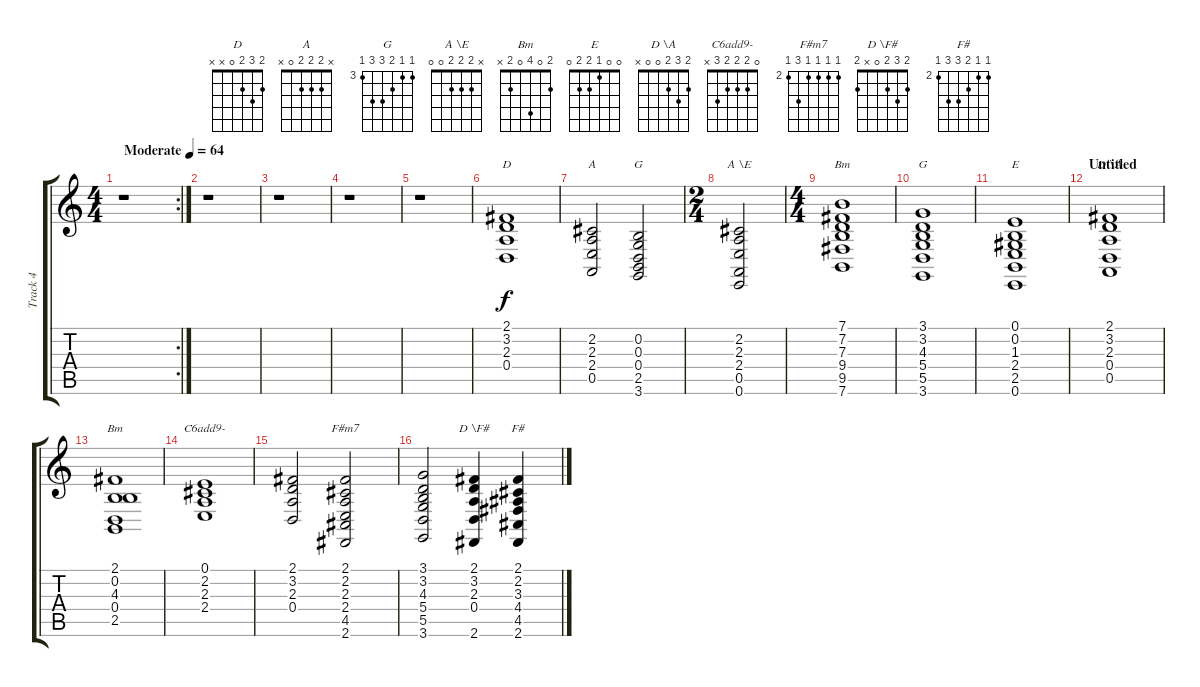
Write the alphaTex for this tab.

\track ("Track 4" "Track 4") {instrument synthstrings1}
\staff {score tabs}
\tuning (E4 B3 G3 D3 A2 E2) {hide}
\chord ("D" 2 3 2 0 x x)
\chord ("A" x 2 2 2 0 x)
\chord ("G" x 0 0 0 2 3)
\chord ("A \\E" x 2 2 2 0 0)
\chord ("Bm" 7 7 7 9 9 7) {firstfret 7}
\chord ("G" 3 3 4 5 5 3) {firstfret 3}
\chord ("E" 0 0 1 2 2 0)
\chord ("D \\A" 2 3 2 0 0 x)
\chord ("Bm" 2 0 4 0 2 x)
\chord ("C6add9-" 0 2 2 2 3 x)
\chord ("F#m7" 2 2 2 2 4 2) {firstfret 2}
\chord ("D \\F#" 2 3 2 0 x 2)
\chord ("F#" 2 2 3 4 4 2) {firstfret 2}
\rc 2
\ts (4 4)
\tempo (64 "Moderate")
\clef g2
\ks c
r.1{dy f instrument synthstrings1} |
r.1 |
r.1 |
r.1 |
r.1 |
(2.1 3.2 2.3 0.4).1{ch "D"} |
(2.2 2.3 2.4 0.5).2{ch "A"} (0.2 0.3 0.4 2.5 3.6).2{ch "G"} |
\ts (2 4)
(2.2 2.3 2.4 0.5 0.6).2{ch "A \\E"} |
\ts (4 4)
(7.1 7.2 7.3 9.4 9.5 7.6).1{ch "Bm"} |
(3.1 3.2 4.3 5.4 5.5 3.6).1{ch "G"} |
(0.1 0.2 1.3 2.4 2.5 0.6).1{ch "E"} |
\section ("" "Untitled")
(2.1 3.2 2.3 0.4 0.5).1{ch "D \\A"} |
(2.1 0.2 4.3 0.4 2.5).1{ch "Bm"} |
(0.1 2.2 2.3 2.4).1{ch "C6add9-"} |
(2.1 3.2 2.3 0.4).2 (2.1 2.2 2.3 2.4 4.5 2.6).2{ch "F#m7"} |
(3.1 3.2 4.3 5.4 5.5 3.6).2 (2.1 3.2 2.3 0.4 2.6).4{ch "D \\F#"} (2.1 2.2 3.3 4.4 4.5 2.6).4{ch "F#"}
